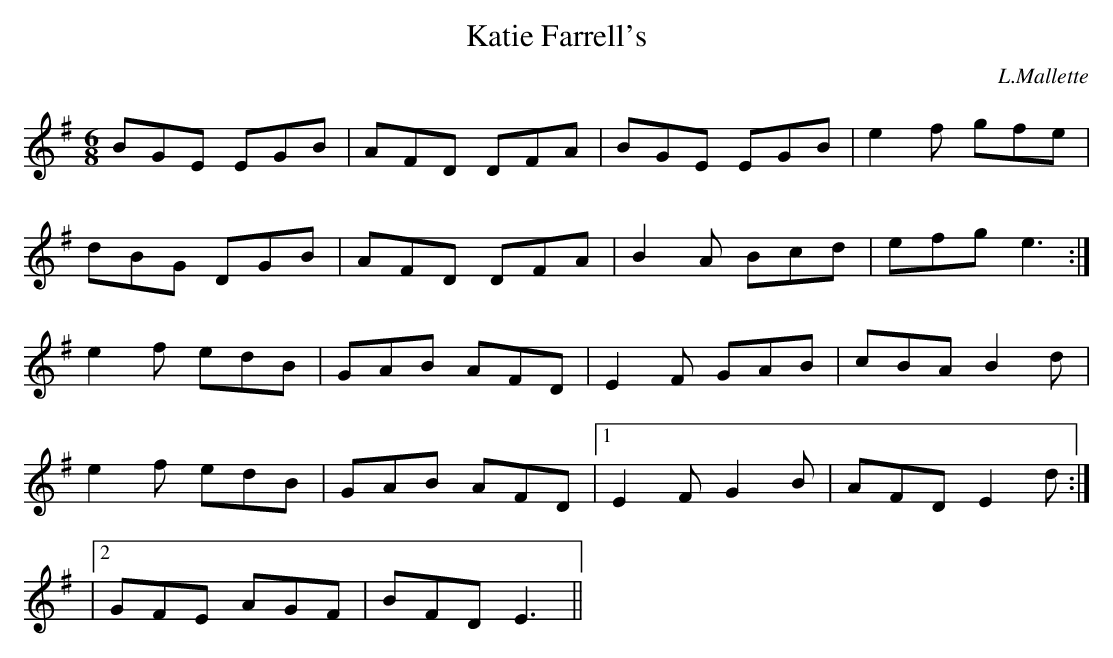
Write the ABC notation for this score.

X:1
T: Katie Farrell's
C: L.Mallette
M: 6/8
L: 1/8
K: Em
BGE EGB | AFD DFA | BGE EGB | e2 f gfe |
dBG DGB | AFD DFA | B2 A Bcd | efg e3 :|
e2 f edB | GAB AFD | E2 F GAB | cBA B2 d |
e2 f edB | GAB AFD |1 E2 F G2 B | AFD E2 d :|
|2 GFE AGF | BFD E3 ||
